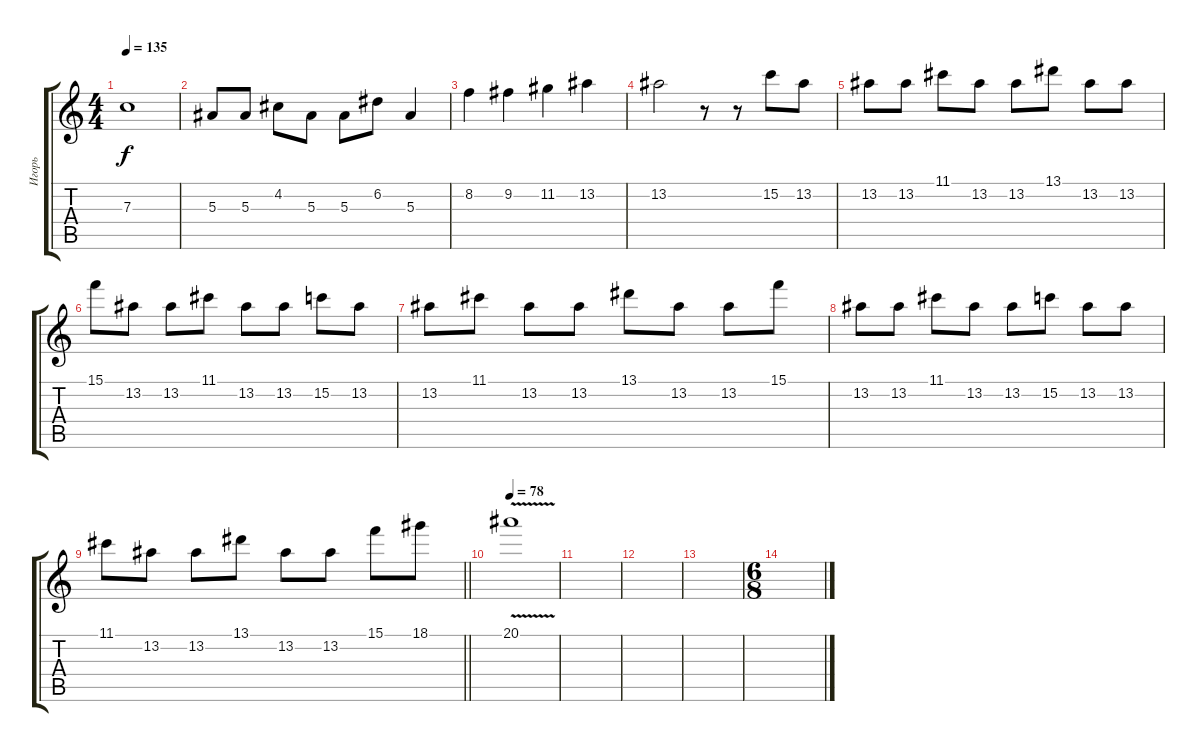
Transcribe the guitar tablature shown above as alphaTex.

\track ("Игорь" "Игорь") {instrument distortionguitar}
\staff {score tabs}
\tuning (D4 A3 F3 C3 G2 C2) {hide}
\ts (4 4)
\tempo 135
\clef g2
\ks c
7.3.1{dy f} |
5.3.8 5.3.8 4.2.8 5.3.8 5.3.8 6.2.8 5.3.4 |
8.2.4 9.2.4 11.2.4 13.2.4 |
13.2.2 r.8 r.8 15.2.8 13.2.8 |
13.2.8 13.2.8 11.1.8 13.2.8 13.2.8 13.1.8 13.2.8 13.2.8 |
15.1.8 13.2.8 13.2.8 11.1.8 13.2.8 13.2.8 15.2.8 13.2.8 |
13.2.8 11.1.8 13.2.8 13.2.8 13.1.8 13.2.8 13.2.8 15.1.8 |
13.2.8 13.2.8 11.1.8 13.2.8 13.2.8 15.2.8 13.2.8 13.2.8 |
\barLineRight lightlight
11.1.8 13.2.8 13.2.8 13.1.8 13.2.8 13.2.8 15.1.8 18.1.8 |
\tempo 78
20.1{v}.1{volume 5} |
|
|
|
\ts (6 8)
